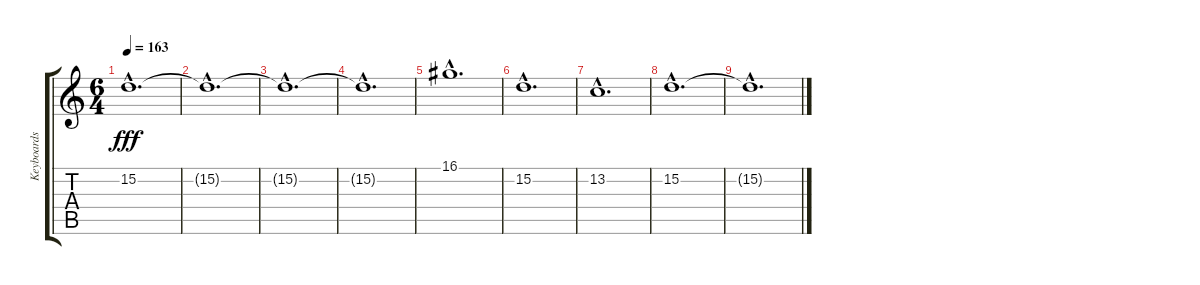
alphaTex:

\track ("Keyboards I" "Keyboards ") {instrument stringensemble2}
\staff {score tabs}
\tuning (E4 B3 G3 D3 A2 D2) {hide}
\ts (6 4)
\tempo 163
\clef g2
\ks c
15.2{hac t}.1{d dy fff} |
15.2{hac t}.1{d} |
15.2{hac t}.1{d} |
15.2{hac t}.1{d} |
16.1{hac}.1{d} |
15.2{hac}.1{d} |
13.2{hac}.1{d} |
15.2{hac}.1{d} |
15.2{hac t}.1{d}
